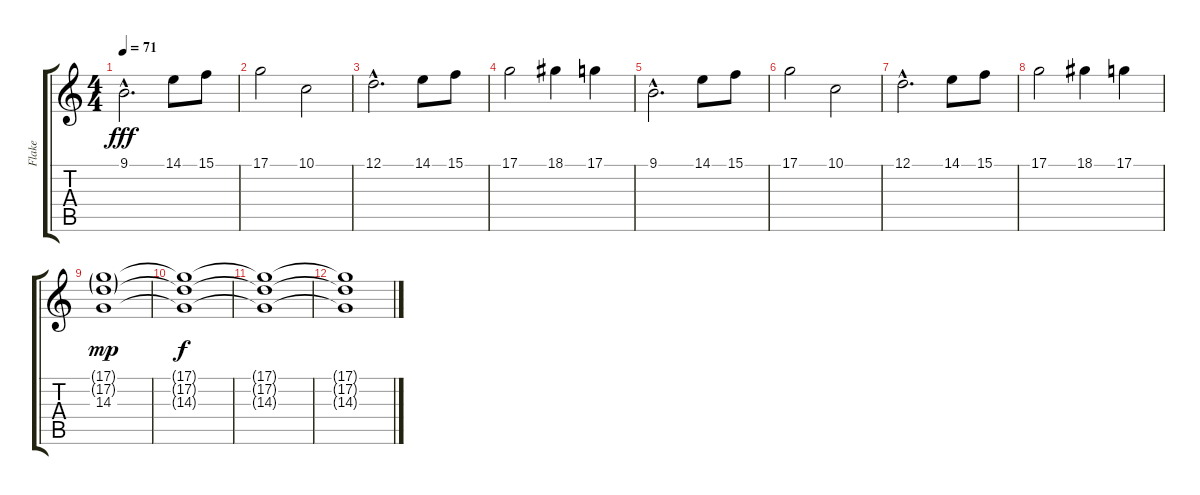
\track ("Flake" "Flake") {instrument stringensemble2}
\staff {score tabs}
\tuning (D4 A3 F3 C3 G2 C2) {hide}
\ts (4 4)
\tempo 71
\clef g2
\ks c
9.1{hac}.2{d dy fff volume 16 instrument stringensemble1} 14.1.8 15.1.8 |
17.1.2 10.1.2 |
12.1{hac}.2{d} 14.1.8 15.1.8 |
17.1.2 18.1.4 17.1.4 |
9.1{hac}.2{d} 14.1.8 15.1.8 |
17.1.2 10.1.2 |
12.1{hac}.2{d} 14.1.8 15.1.8 |
17.1.2 18.1.4 17.1.4 |
(17.1{g} 17.2{g} 14.3).1{dy mp volume 0} |
(17.1{t} 17.2{t} 14.3{t}).1{dy f} |
(17.1{t} 17.2{t} 14.3{t}).1 |
(17.1{t} 17.2{t} 14.3{t}).1
